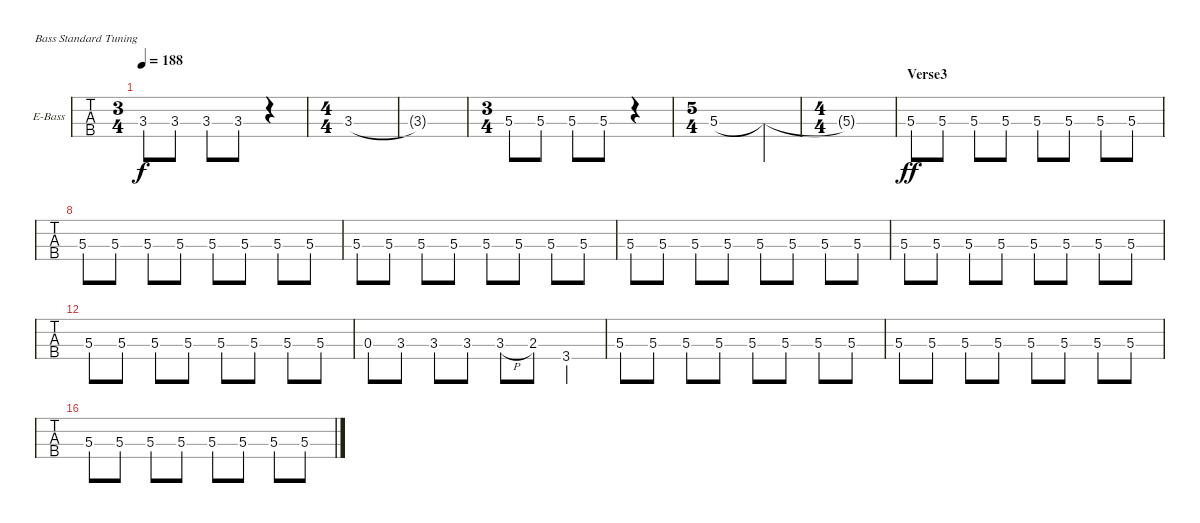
\bracketExtendMode nobrackets
\firstSystemTrackNameOrientation horizontal
\otherSystemsTrackNameOrientation horizontal
\defaultBarNumberDisplay FirstOfSystem
\track ("Bass" "E-Bass") {instrument electricbassfinger}
\staff {tabs}
\tuning (G2 D2 A1 E1)
\ts (3 4)
\tempo 188
\clef f4
\ks c
3.3.8{dy f} 3.3.8 3.3.8 3.3.8 r.4 |
\ts (4 4)
3.3.1 |
3.3{t}.1 |
\ts (3 4)
5.3.8 5.3.8 5.3.8 5.3.8 r.4 |
\ts (5 4)
5.3.1 5.3{t}.4 |
\ts (4 4)
5.3{t}.1 |
\section ("" "Verse3")
5.3.8{dy ff} 5.3.8 5.3.8 5.3.8 5.3.8 5.3.8 5.3.8 5.3.8 |
5.3.8 5.3.8 5.3.8 5.3.8 5.3.8 5.3.8 5.3.8 5.3.8 |
5.3.8 5.3.8 5.3.8 5.3.8 5.3.8 5.3.8 5.3.8 5.3.8 |
5.3.8 5.3.8 5.3.8 5.3.8 5.3.8 5.3.8 5.3.8 5.3.8 |
5.3.8 5.3.8 5.3.8 5.3.8 5.3.8 5.3.8 5.3.8 5.3.8 |
5.3.8 5.3.8 5.3.8 5.3.8 5.3.8 5.3.8 5.3.8 5.3.8 |
0.3.8 3.3.8 3.3.8 3.3.8 3.3{h}.8 2.3.8 3.4.4 |
5.3.8 5.3.8 5.3.8 5.3.8 5.3.8 5.3.8 5.3.8 5.3.8 |
5.3.8 5.3.8 5.3.8 5.3.8 5.3.8 5.3.8 5.3.8 5.3.8 |
5.3.8 5.3.8 5.3.8 5.3.8 5.3.8 5.3.8 5.3.8 5.3.8
